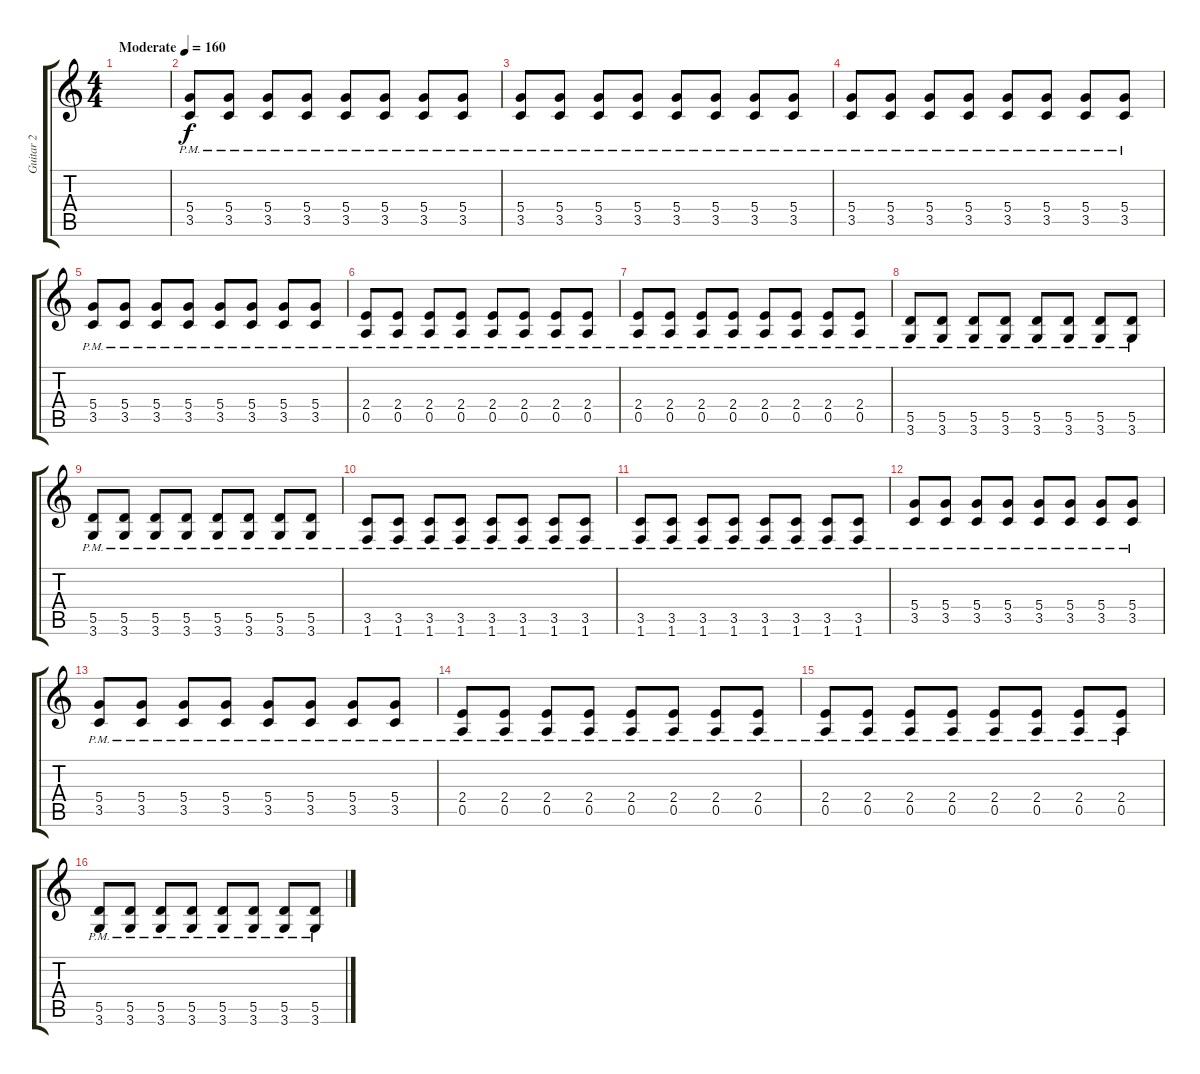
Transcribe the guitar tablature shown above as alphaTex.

\track ("Guitar 2" "Guitar 2") {instrument distortionguitar}
\staff {score tabs}
\tuning (E4 B3 G3 D3 A2 E2) {hide}
\ts (4 4)
\tempo (160 "Moderate")
\clef g2
\ks c
|
(5.4{pm} 3.5{pm}).8 (5.4{pm} 3.5{pm}).8 (5.4{pm} 3.5{pm}).8 (5.4{pm} 3.5{pm}).8 (5.4{pm} 3.5{pm}).8 (5.4{pm} 3.5{pm}).8 (5.4{pm} 3.5{pm}).8 (5.4{pm} 3.5{pm}).8 |
(5.4{pm} 3.5{pm}).8 (5.4{pm} 3.5{pm}).8 (5.4{pm} 3.5{pm}).8 (5.4{pm} 3.5{pm}).8 (5.4{pm} 3.5{pm}).8 (5.4{pm} 3.5{pm}).8 (5.4{pm} 3.5{pm}).8 (5.4{pm} 3.5{pm}).8 |
(5.4{pm} 3.5{pm}).8 (5.4{pm} 3.5{pm}).8 (5.4{pm} 3.5{pm}).8 (5.4{pm} 3.5{pm}).8 (5.4{pm} 3.5{pm}).8 (5.4{pm} 3.5{pm}).8 (5.4{pm} 3.5{pm}).8 (5.4{pm} 3.5{pm}).8 |
(5.4{pm} 3.5{pm}).8 (5.4{pm} 3.5{pm}).8 (5.4{pm} 3.5{pm}).8 (5.4{pm} 3.5{pm}).8 (5.4{pm} 3.5{pm}).8 (5.4{pm} 3.5{pm}).8 (5.4{pm} 3.5{pm}).8 (5.4{pm} 3.5{pm}).8 |
(2.4{pm} 0.5{pm}).8 (2.4{pm} 0.5{pm}).8 (2.4{pm} 0.5{pm}).8 (2.4{pm} 0.5{pm}).8 (2.4{pm} 0.5{pm}).8 (2.4{pm} 0.5{pm}).8 (2.4{pm} 0.5{pm}).8 (2.4{pm} 0.5{pm}).8 |
(2.4{pm} 0.5{pm}).8 (2.4{pm} 0.5{pm}).8 (2.4{pm} 0.5{pm}).8 (2.4{pm} 0.5{pm}).8 (2.4{pm} 0.5{pm}).8 (2.4{pm} 0.5{pm}).8 (2.4{pm} 0.5{pm}).8 (2.4{pm} 0.5{pm}).8 |
(5.5{pm} 3.6{pm}).8 (5.5{pm} 3.6{pm}).8 (5.5{pm} 3.6{pm}).8 (5.5{pm} 3.6{pm}).8 (5.5{pm} 3.6{pm}).8 (5.5{pm} 3.6{pm}).8 (5.5{pm} 3.6{pm}).8 (5.5{pm} 3.6{pm}).8 |
(5.5{pm} 3.6{pm}).8 (5.5{pm} 3.6{pm}).8 (5.5{pm} 3.6{pm}).8 (5.5{pm} 3.6{pm}).8 (5.5{pm} 3.6{pm}).8 (5.5{pm} 3.6{pm}).8 (5.5{pm} 3.6{pm}).8 (5.5{pm} 3.6{pm}).8 |
(3.5{pm} 1.6{pm}).8 (3.5{pm} 1.6{pm}).8 (3.5{pm} 1.6{pm}).8 (3.5{pm} 1.6{pm}).8 (3.5{pm} 1.6{pm}).8 (3.5{pm} 1.6{pm}).8 (3.5{pm} 1.6{pm}).8 (3.5{pm} 1.6{pm}).8 |
(3.5{pm} 1.6{pm}).8 (3.5{pm} 1.6{pm}).8 (3.5{pm} 1.6{pm}).8 (3.5{pm} 1.6{pm}).8 (3.5{pm} 1.6{pm}).8 (3.5{pm} 1.6{pm}).8 (3.5{pm} 1.6{pm}).8 (3.5{pm} 1.6{pm}).8 |
(5.4{pm} 3.5{pm}).8 (5.4{pm} 3.5{pm}).8 (5.4{pm} 3.5{pm}).8 (5.4{pm} 3.5{pm}).8 (5.4{pm} 3.5{pm}).8 (5.4{pm} 3.5{pm}).8 (5.4{pm} 3.5{pm}).8 (5.4{pm} 3.5{pm}).8 |
(5.4{pm} 3.5{pm}).8 (5.4{pm} 3.5{pm}).8 (5.4{pm} 3.5{pm}).8 (5.4{pm} 3.5{pm}).8 (5.4{pm} 3.5{pm}).8 (5.4{pm} 3.5{pm}).8 (5.4{pm} 3.5{pm}).8 (5.4{pm} 3.5{pm}).8 |
(2.4{pm} 0.5{pm}).8 (2.4{pm} 0.5{pm}).8 (2.4{pm} 0.5{pm}).8 (2.4{pm} 0.5{pm}).8 (2.4{pm} 0.5{pm}).8 (2.4{pm} 0.5{pm}).8 (2.4{pm} 0.5{pm}).8 (2.4{pm} 0.5{pm}).8 |
(2.4{pm} 0.5{pm}).8 (2.4{pm} 0.5{pm}).8 (2.4{pm} 0.5{pm}).8 (2.4{pm} 0.5{pm}).8 (2.4{pm} 0.5{pm}).8 (2.4{pm} 0.5{pm}).8 (2.4{pm} 0.5{pm}).8 (2.4{pm} 0.5{pm}).8 |
(5.5{pm} 3.6{pm}).8 (5.5{pm} 3.6{pm}).8 (5.5{pm} 3.6{pm}).8 (5.5{pm} 3.6{pm}).8 (5.5{pm} 3.6{pm}).8 (5.5{pm} 3.6{pm}).8 (5.5{pm} 3.6{pm}).8 (5.5{pm} 3.6{pm}).8
